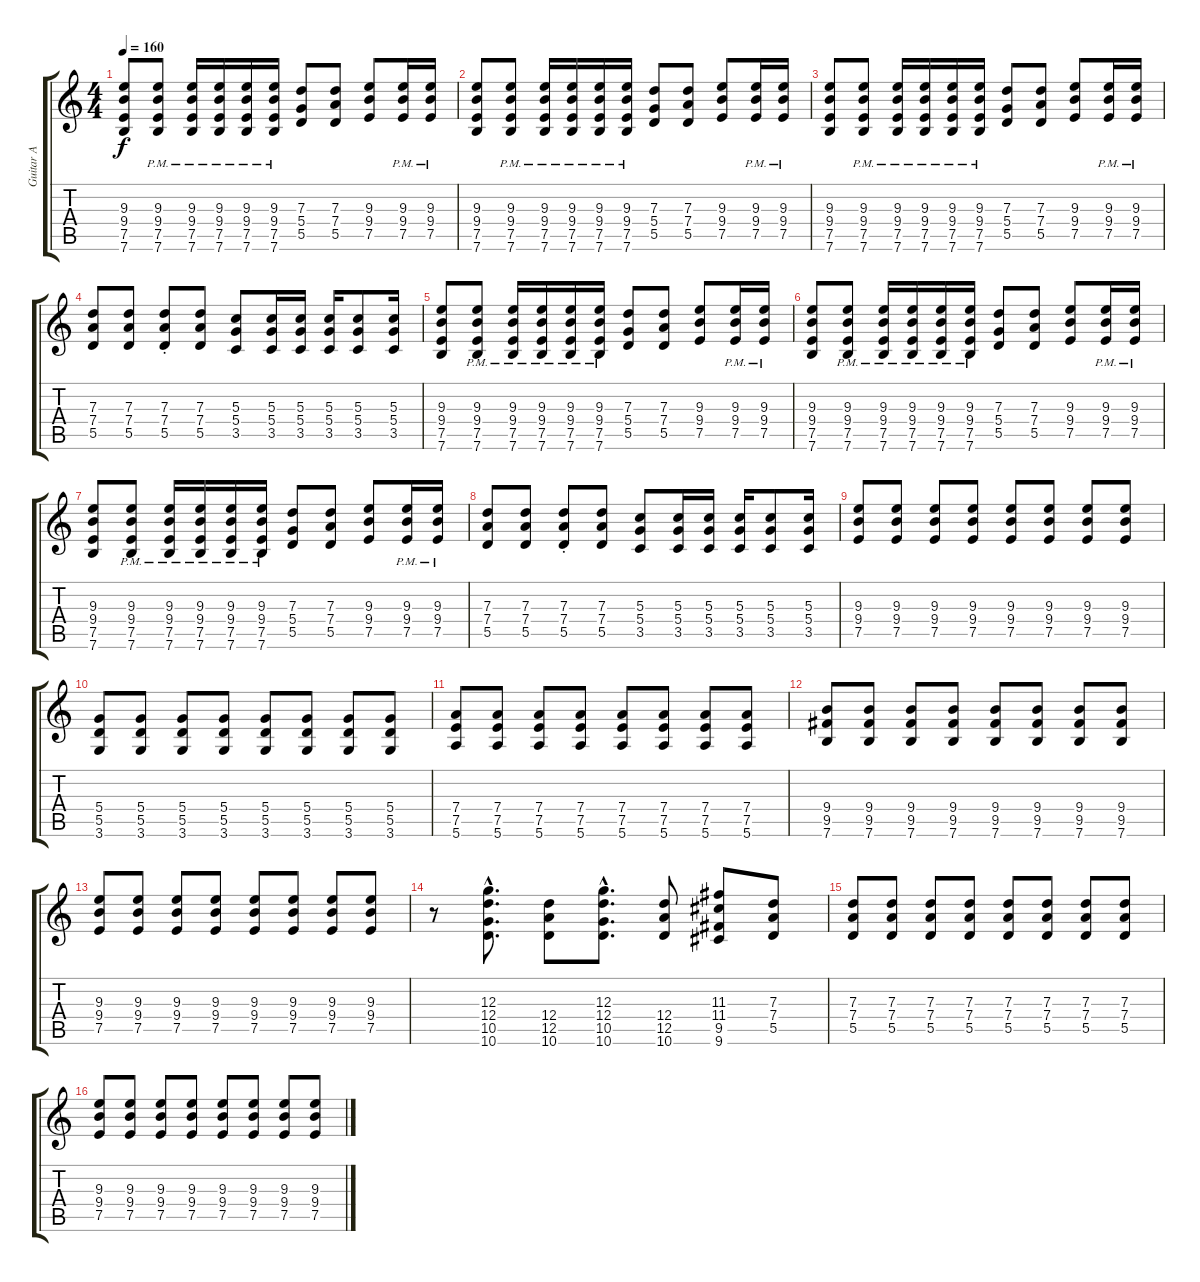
\track ("Guitar A" "Guitar A") {instrument overdrivenguitar}
\staff {score tabs}
\tuning (E4 B3 G3 D3 A2 E2) {hide}
\ts (4 4)
\tempo 160
\clef g2
\ks c
(9.3 9.4 7.5 7.6).8{dy f} (9.3{pm} 9.4{pm} 7.5{pm} 7.6{pm}).8 (9.3{pm} 9.4{pm} 7.5{pm} 7.6{pm}).16 (9.3{pm} 9.4{pm} 7.5{pm} 7.6{pm}).16 (9.3{pm} 9.4{pm} 7.5{pm} 7.6{pm}).16 (9.3{pm} 9.4{pm} 7.5{pm} 7.6{pm}).16 (7.3 5.4 5.5).8 (7.3 7.4 5.5).8 (9.3 9.4 7.5).8 (9.3{pm} 9.4{pm} 7.5{pm}).16 (9.3{pm} 9.4{pm} 7.5{pm}).16 |
(9.3 9.4 7.5 7.6).8 (9.3{pm} 9.4{pm} 7.5{pm} 7.6{pm}).8 (9.3{pm} 9.4{pm} 7.5{pm} 7.6{pm}).16 (9.3{pm} 9.4{pm} 7.5{pm} 7.6{pm}).16 (9.3{pm} 9.4{pm} 7.5{pm} 7.6{pm}).16 (9.3{pm} 9.4{pm} 7.5{pm} 7.6{pm}).16 (7.3 5.4 5.5).8 (7.3 7.4 5.5).8 (9.3 9.4 7.5).8 (9.3{pm} 9.4{pm} 7.5{pm}).16 (9.3{pm} 9.4{pm} 7.5{pm}).16 |
(9.3 9.4 7.5 7.6).8 (9.3{pm} 9.4{pm} 7.5{pm} 7.6{pm}).8 (9.3{pm} 9.4{pm} 7.5{pm} 7.6{pm}).16 (9.3{pm} 9.4{pm} 7.5{pm} 7.6{pm}).16 (9.3{pm} 9.4{pm} 7.5{pm} 7.6{pm}).16 (9.3{pm} 9.4{pm} 7.5{pm} 7.6{pm}).16 (7.3 5.4 5.5).8 (7.3 7.4 5.5).8 (9.3 9.4 7.5).8 (9.3{pm} 9.4{pm} 7.5{pm}).16 (9.3{pm} 9.4{pm} 7.5{pm}).16 |
(7.3 7.4 5.5).8 (7.3 7.4 5.5).8 (7.3{st} 7.4{st} 5.5{st}).8 (7.3 7.4 5.5).8 (5.3 5.4 3.5).8 (5.3 5.4 3.5).16 (5.3 5.4 3.5).16 (5.3 5.4 3.5).16 (5.3 5.4 3.5).8 (5.3 5.4 3.5).16 |
(9.3 9.4 7.5 7.6).8 (9.3{pm} 9.4{pm} 7.5{pm} 7.6{pm}).8 (9.3{pm} 9.4{pm} 7.5{pm} 7.6{pm}).16 (9.3{pm} 9.4{pm} 7.5{pm} 7.6{pm}).16 (9.3{pm} 9.4{pm} 7.5{pm} 7.6{pm}).16 (9.3{pm} 9.4{pm} 7.5{pm} 7.6{pm}).16 (7.3 5.4 5.5).8 (7.3 7.4 5.5).8 (9.3 9.4 7.5).8 (9.3{pm} 9.4{pm} 7.5{pm}).16 (9.3{pm} 9.4{pm} 7.5{pm}).16 |
(9.3 9.4 7.5 7.6).8 (9.3{pm} 9.4{pm} 7.5{pm} 7.6{pm}).8 (9.3{pm} 9.4{pm} 7.5{pm} 7.6{pm}).16 (9.3{pm} 9.4{pm} 7.5{pm} 7.6{pm}).16 (9.3{pm} 9.4{pm} 7.5{pm} 7.6{pm}).16 (9.3{pm} 9.4{pm} 7.5{pm} 7.6{pm}).16 (7.3 5.4 5.5).8 (7.3 7.4 5.5).8 (9.3 9.4 7.5).8 (9.3{pm} 9.4{pm} 7.5{pm}).16 (9.3{pm} 9.4{pm} 7.5{pm}).16 |
(9.3 9.4 7.5 7.6).8 (9.3{pm} 9.4{pm} 7.5{pm} 7.6{pm}).8 (9.3{pm} 9.4{pm} 7.5{pm} 7.6{pm}).16 (9.3{pm} 9.4{pm} 7.5{pm} 7.6{pm}).16 (9.3{pm} 9.4{pm} 7.5{pm} 7.6{pm}).16 (9.3{pm} 9.4{pm} 7.5{pm} 7.6{pm}).16 (7.3 5.4 5.5).8 (7.3 7.4 5.5).8 (9.3 9.4 7.5).8 (9.3{pm} 9.4{pm} 7.5{pm}).16 (9.3{pm} 9.4{pm} 7.5{pm}).16 |
(7.3 7.4 5.5).8 (7.3 7.4 5.5).8 (7.3{st} 7.4{st} 5.5{st}).8 (7.3 7.4 5.5).8 (5.3 5.4 3.5).8 (5.3 5.4 3.5).16 (5.3 5.4 3.5).16 (5.3 5.4 3.5).16 (5.3 5.4 3.5).8 (5.3 5.4 3.5).16 |
(9.3 9.4 7.5).8 (9.3 9.4 7.5).8 (9.3 9.4 7.5).8 (9.3 9.4 7.5).8 (9.3 9.4 7.5).8 (9.3 9.4 7.5).8 (9.3 9.4 7.5).8 (9.3 9.4 7.5).8 |
(5.4 5.5 3.6).8 (5.4 5.5 3.6).8 (5.4 5.5 3.6).8 (5.4 5.5 3.6).8 (5.4 5.5 3.6).8 (5.4 5.5 3.6).8 (5.4 5.5 3.6).8 (5.4 5.5 3.6).8 |
(7.4 7.5 5.6).8 (7.4 7.5 5.6).8 (7.4 7.5 5.6).8 (7.4 7.5 5.6).8 (7.4 7.5 5.6).8 (7.4 7.5 5.6).8 (7.4 7.5 5.6).8 (7.4 7.5 5.6).8 |
(9.4 9.5 7.6).8 (9.4 9.5 7.6).8 (9.4 9.5 7.6).8 (9.4 9.5 7.6).8 (9.4 9.5 7.6).8 (9.4 9.5 7.6).8 (9.4 9.5 7.6).8 (9.4 9.5 7.6).8 |
(9.3 9.4 7.5).8 (9.3 9.4 7.5).8 (9.3 9.4 7.5).8 (9.3 9.4 7.5).8 (9.3 9.4 7.5).8 (9.3 9.4 7.5).8 (9.3 9.4 7.5).8 (9.3 9.4 7.5).8 |
r.8 (12.3{hac} 12.4{hac} 10.5{hac} 10.6{hac}).8{d} (12.4 12.5 10.6).8 (12.3{hac} 12.4{hac} 10.5{hac} 10.6{hac}).8{d} (12.4 12.5 10.6).8 (11.3 11.4 9.5 9.6).8 (7.3 7.4 5.5).8 |
(7.3 7.4 5.5).8 (7.3 7.4 5.5).8 (7.3 7.4 5.5).8 (7.3 7.4 5.5).8 (7.3 7.4 5.5).8 (7.3 7.4 5.5).8 (7.3 7.4 5.5).8 (7.3 7.4 5.5).8 |
(9.3 9.4 7.5).8 (9.3 9.4 7.5).8 (9.3 9.4 7.5).8 (9.3 9.4 7.5).8 (9.3 9.4 7.5).8 (9.3 9.4 7.5).8 (9.3 9.4 7.5).8 (9.3 9.4 7.5).8
